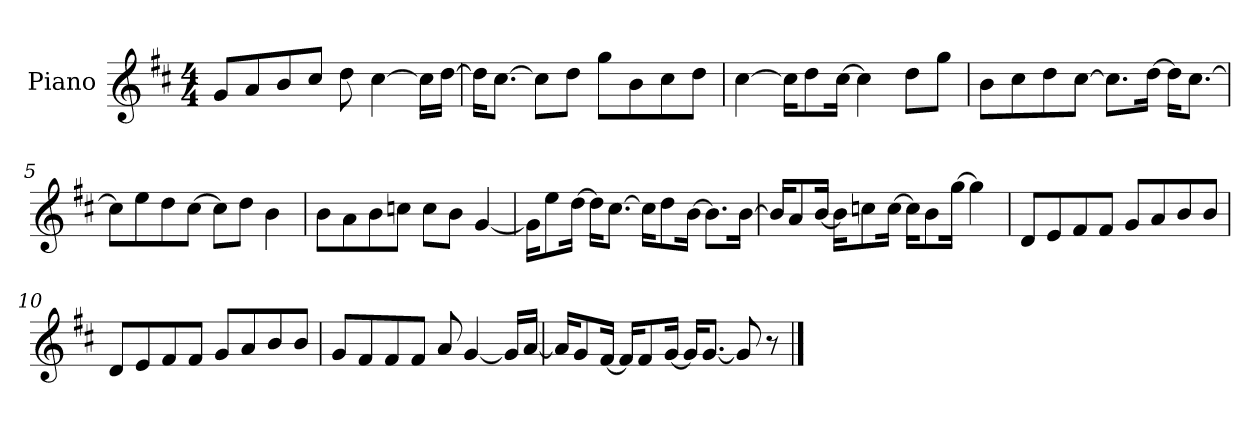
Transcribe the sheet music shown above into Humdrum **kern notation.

**kern
*part1
*staff1
*I"Piano
*I'P-no
*clefG2
*k[f#c#]
*M4/4
*MM90
=1
8g/L
8a/
8b/
8cc#/J
8dd\
[4cc#\
16cc#\LL]
[16dd\JJ
=2
16dd\KL]
[8.cc#\J
8cc#\L]
8dd\J
8gg\L
8b\
8cc#\
8dd\J
=3
[4cc#\
16cc#\KL]
8dd\
[16cc#\Jk
4cc#\]
8dd\L
8gg\J
=4
8b\L
8cc#\
8dd\
[8cc#\J
8.cc#\L]
[16dd\Jk
16dd\KL]
[8.cc#\J
=5
8cc#\L]
8ee\
8dd\
[8cc#\J
8cc#\L]
8dd\J
4b\
!!LO:LB:g=z
=6
8b\L
8a\
8b\
8ccn\J
8cc\L
8b\J
[4g/
=7
16g\KL]
8ee\
[16dd\Jk
16dd\KL]
[8.cc#\J
16cc#\KL]
8dd\
[16b\Jk
8.b\L]
[16b\Jk
=8
16b/KL]
8a/
[16b/Jk
16b\KL]
8ccn\
[16cc\Jk
16cc\KL]
8b\
[16gg\Jk
4gg\]
=9
8d/L
8e/
8f#/
8f#/J
8g/L
8a/
8b/
8b/J
!!LO:LB:g=z
=10
8d/L
8e/
8f#/
8f#/J
8g/L
8a/
8b/
8b/J
=11
8g/L
8f#/
8f#/
8f#/J
8a/
[4g/
16g/LL]
[16a/JJ
=12
16a/KL]
8g/
[16f#/Jk
16f#/KL]
8f#/
[16g/Jk
16g/KL]
[8.g/J
8g/]
8r
==
*-
